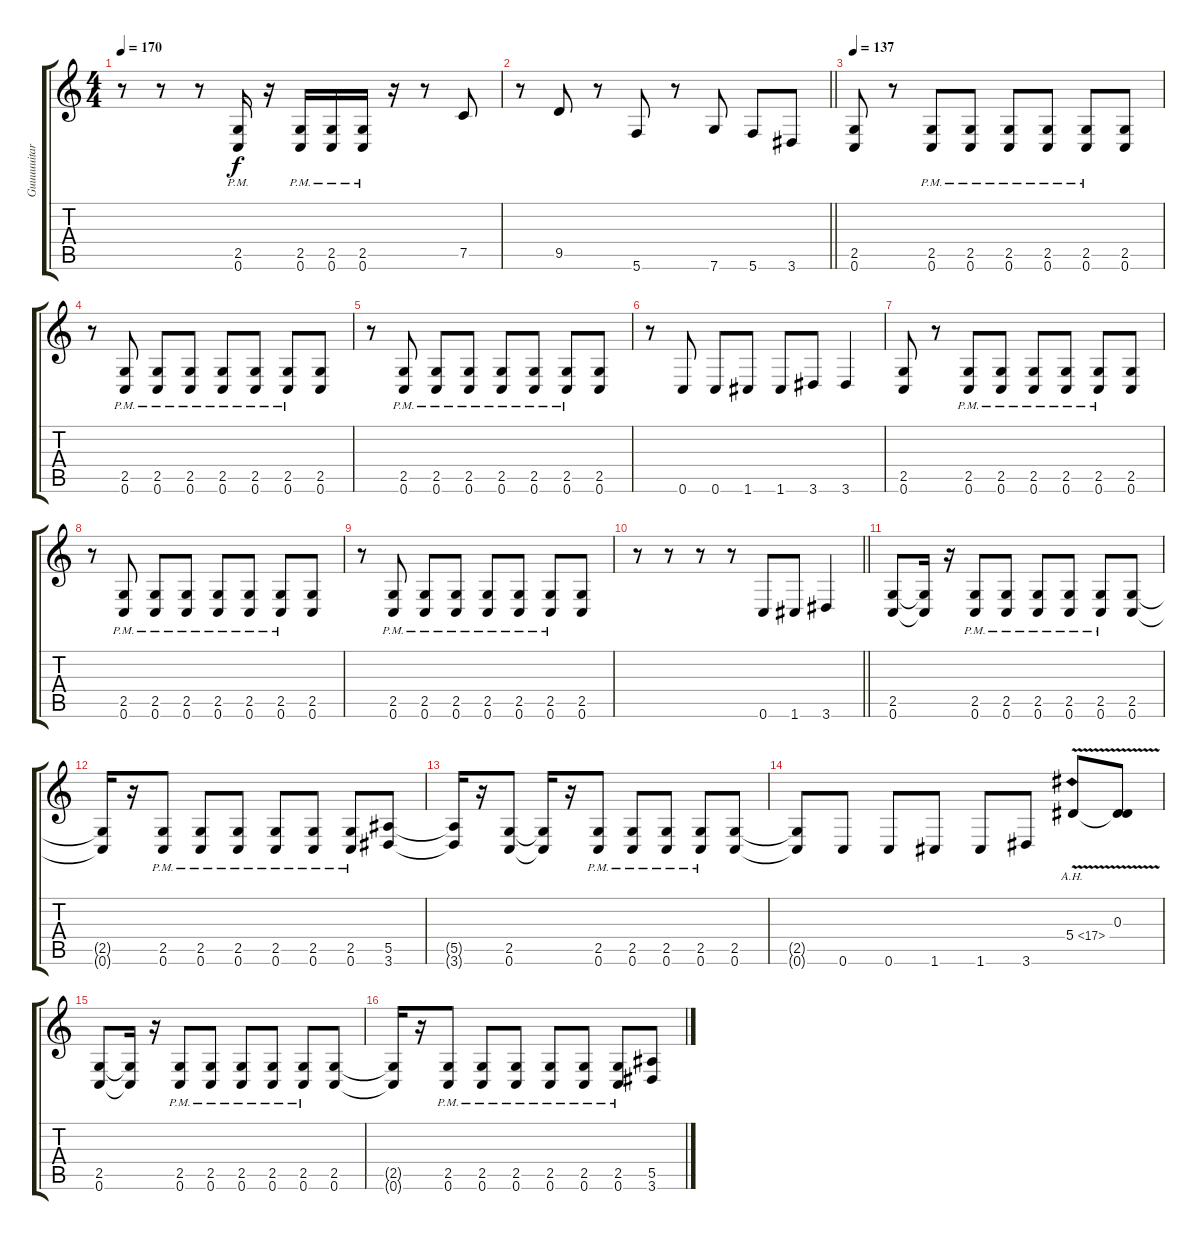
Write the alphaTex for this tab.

\track ("Guuuuuitar" "Guuuuuitar") {instrument distortionguitar}
\staff {score tabs}
\tuning (C4 G3 Eb3 Bb2 F2 C2) {hide}
\ts (4 4)
\tempo 170
\clef g2
\ks c
r.8{dy f} r.8 r.8 (2.5{pm} 0.6{pm}).16 r.16 (2.5{pm} 0.6{pm}).16 (2.5{pm} 0.6{pm}).16 (2.5{pm} 0.6{pm}).16 r.16 r.8 7.5.8 |
\barLineRight lightlight
r.8 9.5.8 r.8 5.6.8 r.8 7.6.8 5.6.8 3.6.8 |
\tempo 137
(2.5 0.6).8 r.8 (2.5{pm} 0.6{pm}).8 (2.5{pm} 0.6{pm}).8 (2.5{pm} 0.6{pm}).8 (2.5{pm} 0.6{pm}).8 (2.5{pm} 0.6{pm}).8 (2.5 0.6).8 |
r.8 (2.5{pm} 0.6{pm}).8 (2.5{pm} 0.6{pm}).8 (2.5{pm} 0.6{pm}).8 (2.5{pm} 0.6{pm}).8 (2.5{pm} 0.6{pm}).8 (2.5{pm} 0.6{pm}).8 (2.5 0.6).8 |
r.8 (2.5{pm} 0.6{pm}).8 (2.5{pm} 0.6{pm}).8 (2.5{pm} 0.6{pm}).8 (2.5{pm} 0.6{pm}).8 (2.5{pm} 0.6{pm}).8 (2.5{pm} 0.6{pm}).8 (2.5 0.6).8 |
r.8 0.6.8 0.6.8 1.6.8 1.6.8 3.6.8 3.6.4 |
(2.5 0.6).8 r.8 (2.5{pm} 0.6{pm}).8 (2.5{pm} 0.6{pm}).8 (2.5{pm} 0.6{pm}).8 (2.5{pm} 0.6{pm}).8 (2.5{pm} 0.6{pm}).8 (2.5 0.6).8 |
r.8 (2.5{pm} 0.6{pm}).8 (2.5{pm} 0.6{pm}).8 (2.5{pm} 0.6{pm}).8 (2.5{pm} 0.6{pm}).8 (2.5{pm} 0.6{pm}).8 (2.5{pm} 0.6{pm}).8 (2.5 0.6).8 |
r.8 (2.5{pm} 0.6{pm}).8 (2.5{pm} 0.6{pm}).8 (2.5{pm} 0.6{pm}).8 (2.5{pm} 0.6{pm}).8 (2.5{pm} 0.6{pm}).8 (2.5{pm} 0.6{pm}).8 (2.5 0.6).8 |
\barLineRight lightlight
r.8 r.8 r.8 r.8 0.6.8 1.6.8 3.6.4 |
(2.5 0.6).8 (2.5{t} 0.6{t}).16 r.16 (2.5{pm} 0.6{pm}).8 (2.5{pm} 0.6{pm}).8 (2.5{pm} 0.6{pm}).8 (2.5{pm} 0.6{pm}).8 (2.5{pm} 0.6{pm}).8 (2.5 0.6).8 |
(2.5{t} 0.6{t}).16 r.16 (2.5{pm} 0.6{pm}).8 (2.5{pm} 0.6{pm}).8 (2.5{pm} 0.6{pm}).8 (2.5{pm} 0.6{pm}).8 (2.5{pm} 0.6{pm}).8 (2.5{pm} 0.6{pm}).8 (5.5 3.6).8 |
(5.5{t} 3.6{t}).16 r.16 (2.5 0.6).8 (2.5{t} 0.6{t}).16 r.16 (2.5{pm} 0.6{pm}).8 (2.5{pm} 0.6{pm}).8 (2.5{pm} 0.6{pm}).8 (2.5{pm} 0.6{pm}).8 (2.5 0.6).8 |
(2.5{t} 0.6{t}).8 0.6.8 0.6.8 1.6.8 1.6.8 3.6.8 5.4{ah 12 v}.8 (0.3 5.4{t}).8 |
(2.5 0.6).8 (2.5{t} 0.6{t}).16 r.16 (2.5{pm} 0.6{pm}).8 (2.5{pm} 0.6{pm}).8 (2.5{pm} 0.6{pm}).8 (2.5{pm} 0.6{pm}).8 (2.5{pm} 0.6{pm}).8 (2.5 0.6).8 |
(2.5{t} 0.6{t}).16 r.16 (2.5{pm} 0.6{pm}).8 (2.5{pm} 0.6{pm}).8 (2.5{pm} 0.6{pm}).8 (2.5{pm} 0.6{pm}).8 (2.5{pm} 0.6{pm}).8 (2.5{pm} 0.6{pm}).8 (5.5 3.6).8
